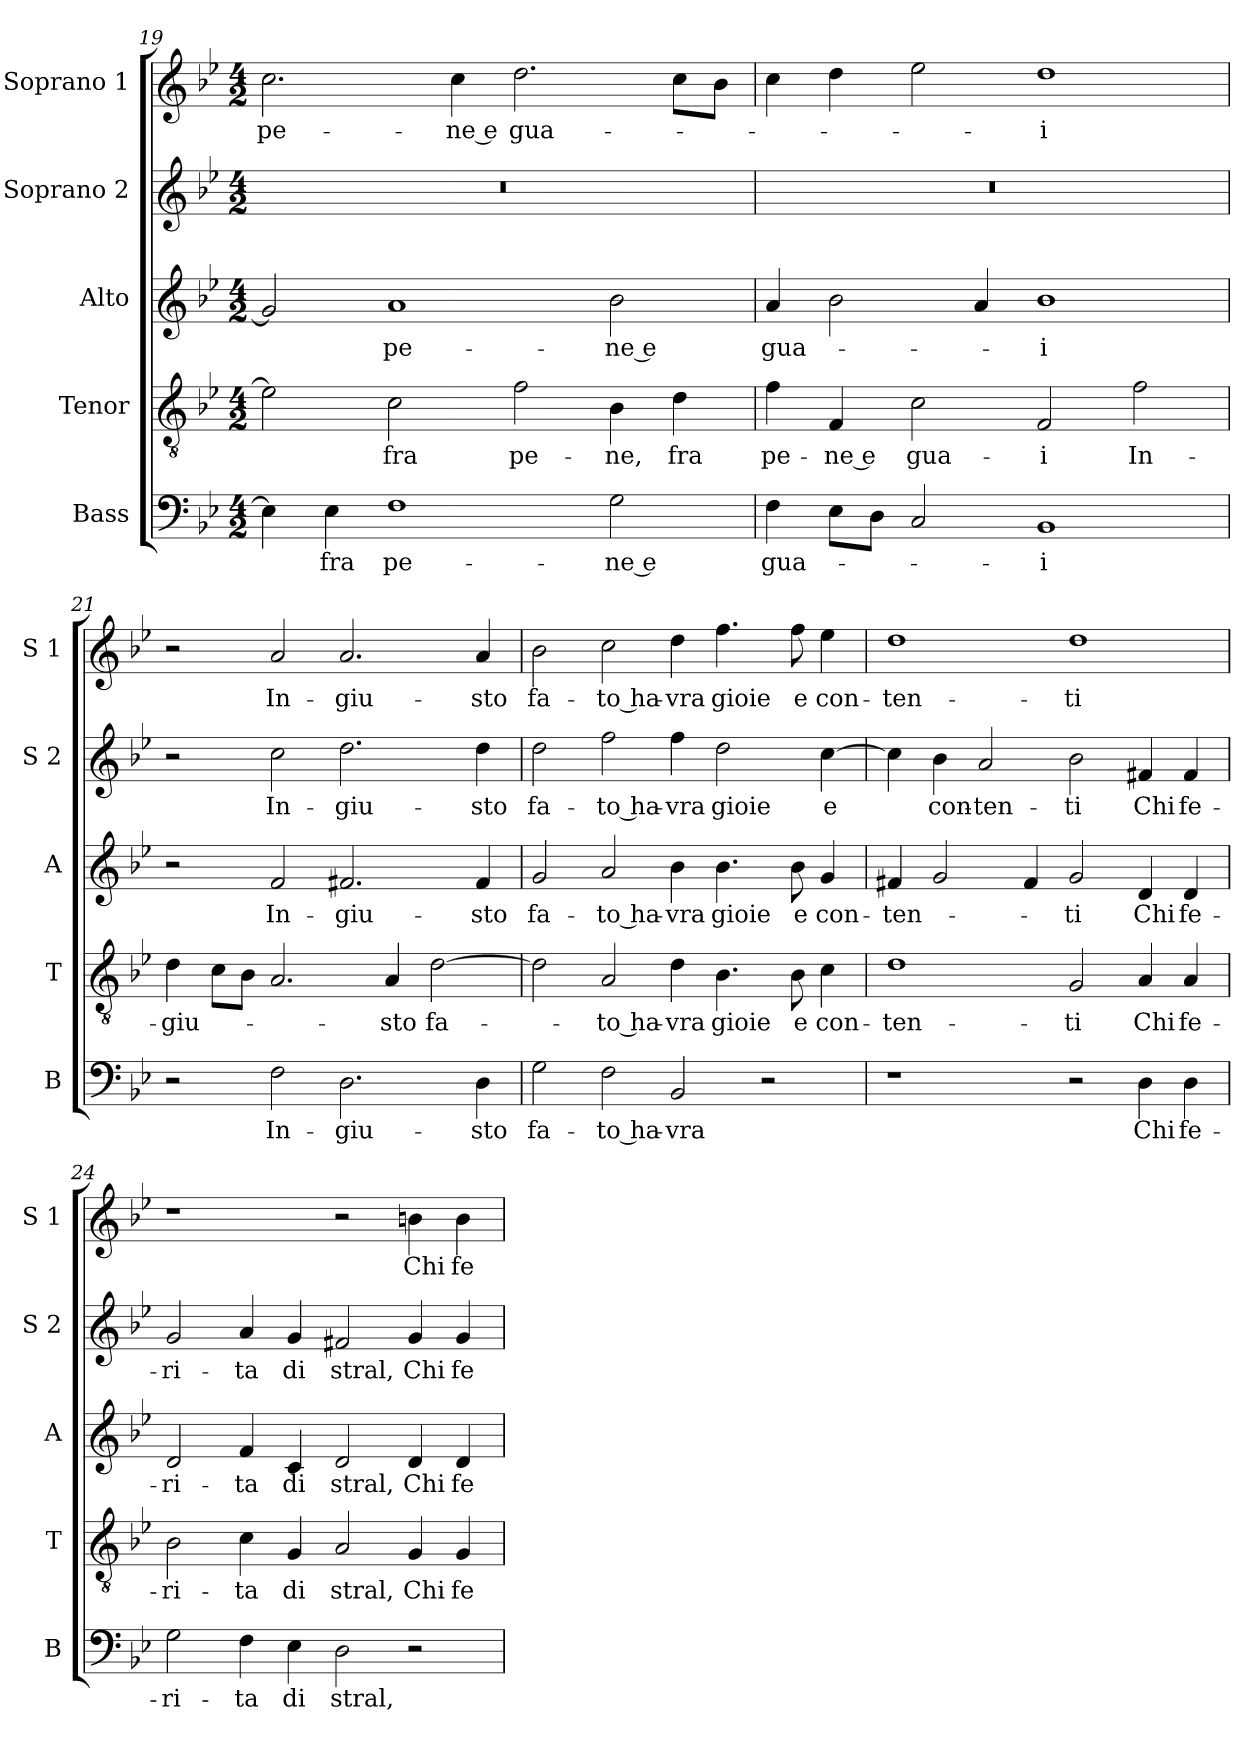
**kern	**text	**kern	**text	**kern	**text	**kern	**text	**kern	**text
*part5	*part5	*part4	*part4	*part3	*part3	*part2	*part2	*part1	*part1
*staff5	*staff5	*staff4	*staff4	*staff3	*staff3	*staff2	*staff2	*staff1	*staff1
*I"Bass	*	*I"Tenor	*	*I"Alto	*	*I"Soprano 2	*	*I"Soprano 1	*
*I'B	*	*I'T	*	*I'A	*	*I'S 2	*	*I'S 1	*
*clefF4	*	*clefGv2	*	*clefG2	*	*clefG2	*	*clefG2	*
*k[b-e-]	*	*k[b-e-]	*	*k[b-e-]	*	*k[b-e-]	*	*k[b-e-]	*
*B-:	*	*B-:	*	*B-:	*	*B-:	*	*B-:	*
*M4/2	*	*M4/2	*	*M4/2	*	*M4/2	*	*M4/2	*
=19	=19	=19	=19	=19	=19	=19	=19	=19	=19
!	!	!	!	!	!	!	!	!	!LO:LY:b
4E-\]	.	2e-\]	.	2g/]	.	0r	.	2.cc\	pe-
!	!LO:LY:b	!	!	!	!	!	!	!	!
4E-\	fra	.	.	.	.	.	.	.	.
!	!LO:LY:b	!	!	!	!	!	!	!	!
!	!	!	!LO:LY:b	!	!	!	!	!	!
!	!	!	!	!	!LO:LY:b	!	!	!	!
1F	pe-	2c\	fra	1a	pe-	.	.	.	.
!	!	!	!	!	!	!	!	!	!LO:LY:b
.	.	.	.	.	.	.	.	4cc\	-ne e
!	!	!	!LO:LY:b	!	!	!	!	!	!
!	!	!	!	!	!	!	!	!	!LO:LY:b
.	.	2f\	pe-	.	.	.	.	2.dd\	gua-
!	!LO:LY:b	!	!	!	!	!	!	!	!
!	!	!	!LO:LY:b	!	!	!	!	!	!
!	!	!	!	!	!LO:LY:b	!	!	!	!
2G\	-ne e	4B-\	-ne,	2b-\	-ne e	.	.	.	.
!	!	!	!LO:LY:b	!	!	!	!	!	!
.	.	4d\	fra	.	.	.	.	8cc\L	.
.	.	.	.	.	.	.	.	8b-\J	.
!!LO:PB:g=z
=20	=20	=20	=20	=20	=20	=20	=20	=20	=20
!	!LO:LY:b	!	!	!	!	!	!	!	!
!	!	!	!LO:LY:b	!	!	!	!	!	!
!	!	!	!	!	!LO:LY:b	!	!	!	!
4F\	gua-	4f\	pe-	4a/	gua-	0r	.	4cc\	.
!	!	!	!LO:LY:b	!	!	!	!	!	!
8E-\L	.	4F/	-ne e	2b-\	.	.	.	4dd\	.
8D\J	.	.	.	.	.	.	.	.	.
!	!	!	!LO:LY:b	!	!	!	!	!	!
2C/	.	2c\	gua-	.	.	.	.	2ee-\	.
.	.	.	.	4a/	.	.	.	.	.
!	!LO:LY:b	!	!	!	!	!	!	!	!
!	!	!	!LO:LY:b	!	!	!	!	!	!
!	!	!	!	!	!LO:LY:b	!	!	!	!
!	!	!	!	!	!	!	!	!	!LO:LY:b
1BB-	-i	2F/	-i	1b-	-i	.	.	1dd	-i
!	!	!	!LO:LY:b	!	!	!	!	!	!
.	.	2f\	In-	.	.	.	.	.	.
=21	=21	=21	=21	=21	=21	=21	=21	=21	=21
!	!	!	!LO:LY:b	!	!	!	!	!	!
2r	.	4d\	-giu-	2r	.	2r	.	2r	.
.	.	8c\L	.	.	.	.	.	.	.
.	.	8B-\J	.	.	.	.	.	.	.
!	!LO:LY:b	!	!	!	!	!	!	!	!
!	!	!	!	!	!LO:LY:b	!	!	!	!
!	!	!	!	!	!	!	!LO:LY:b	!	!
!	!	!	!	!	!	!	!	!	!LO:LY:b
2F\	In-	2.A/	.	2f/	In-	2cc\	In-	2a/	In-
!	!LO:LY:b	!	!	!	!	!	!	!	!
!	!	!	!	!	!LO:LY:b	!	!	!	!
!	!	!	!	!	!	!	!LO:LY:b	!	!
!	!	!	!	!	!	!	!	!	!LO:LY:b
2.D\	-giu-	.	.	2.f#X/	-giu-	2.dd\	-giu-	2.a/	-giu-
!	!	!	!LO:LY:b	!	!	!	!	!	!
.	.	4A/	-sto	.	.	.	.	.	.
!	!	!	!LO:LY:b	!	!	!	!	!	!
.	.	[2d\	fa-	.	.	.	.	.	.
!	!LO:LY:b	!	!	!	!	!	!	!	!
!	!	!	!	!	!LO:LY:b	!	!	!	!
!	!	!	!	!	!	!	!LO:LY:b	!	!
!	!	!	!	!	!	!	!	!	!LO:LY:b
4D\	-sto	.	.	4f#/	-sto	4dd\	-sto	4a/	-sto
=22	=22	=22	=22	=22	=22	=22	=22	=22	=22
!	!LO:LY:b	!	!	!	!	!	!	!	!
!	!	!	!	!	!LO:LY:b	!	!	!	!
!	!	!	!	!	!	!	!LO:LY:b	!	!
!	!	!	!	!	!	!	!	!	!LO:LY:b
2G\	fa-	2d\]	.	2g/	fa-	2dd\	fa-	2b-\	fa-
!	!LO:LY:b	!	!	!	!	!	!	!	!
!	!	!	!LO:LY:b	!	!	!	!	!	!
!	!	!	!	!	!LO:LY:b	!	!	!	!
!	!	!	!	!	!	!	!LO:LY:b	!	!
!	!	!	!	!	!	!	!	!	!LO:LY:b
2F\	-to ha-	2A/	-to ha-	2a/	-to ha-	2ff\	-to ha-	2cc\	-to ha-
!	!LO:LY:b	!	!	!	!	!	!	!	!
!	!	!	!LO:LY:b	!	!	!	!	!	!
!	!	!	!	!	!LO:LY:b	!	!	!	!
!	!	!	!	!	!	!	!LO:LY:b	!	!
!	!	!	!	!	!	!	!	!	!LO:LY:b
2BB-/	-vra	4d\	-vra	4b-\	-vra	4ff\	-vra	4dd\	-vra
!	!	!	!LO:LY:b	!	!	!	!	!	!
!	!	!	!	!	!LO:LY:b	!	!	!	!
!	!	!	!	!	!	!	!LO:LY:b	!	!
!	!	!	!	!	!	!	!	!	!LO:LY:b
.	.	4.B-\	gioie	4.b-\	gioie	2dd\	gioie	4.ff\	gioie
2r	.	.	.	.	.	.	.	.	.
!	!	!	!LO:LY:b	!	!	!	!	!	!
!	!	!	!	!	!LO:LY:b	!	!	!	!
!	!	!	!	!	!	!	!	!	!LO:LY:b
.	.	8B-\	e	8b-\	e	.	.	8ff\	e
!	!	!	!LO:LY:b	!	!	!	!	!	!
!	!	!	!	!	!LO:LY:b	!	!	!	!
!	!	!	!	!	!	!	!LO:LY:b	!	!
!	!	!	!	!	!	!	!	!	!LO:LY:b
.	.	4c\	con-	4g/	con-	[4cc\	e	4ee-\	con-
!!LO:LB:g=z
=23	=23	=23	=23	=23	=23	=23	=23	=23	=23
!	!	!	!LO:LY:b	!	!	!	!	!	!
!	!	!	!	!	!LO:LY:b	!	!	!	!
!	!	!	!	!	!	!	!	!	!LO:LY:b
1r	.	1d	-ten-	4f#X/	-ten-	4cc\]	.	1dd	-ten-
!	!	!	!	!	!	!	!LO:LY:b	!	!
.	.	.	.	2g/	.	4b-\	con-	.	.
!	!	!	!	!	!	!	!LO:LY:b	!	!
.	.	.	.	.	.	2a/	-ten-	.	.
.	.	.	.	4f#/	.	.	.	.	.
!	!	!	!LO:LY:b	!	!	!	!	!	!
!	!	!	!	!	!LO:LY:b	!	!	!	!
!	!	!	!	!	!	!	!LO:LY:b	!	!
!	!	!	!	!	!	!	!	!	!LO:LY:b
2r	.	2G/	-ti	2g/	-ti	2b-\	-ti	1dd	-ti
!	!LO:LY:b	!	!	!	!	!	!	!	!
!	!	!	!LO:LY:b	!	!	!	!	!	!
!	!	!	!	!	!LO:LY:b	!	!	!	!
!	!	!	!	!	!	!	!LO:LY:b	!	!
4D\	Chi	4A/	Chi	4d/	Chi	4f#X/	Chi	.	.
!	!LO:LY:b	!	!	!	!	!	!	!	!
!	!	!	!LO:LY:b	!	!	!	!	!	!
!	!	!	!	!	!LO:LY:b	!	!	!	!
!	!	!	!	!	!	!	!LO:LY:b	!	!
4D\	fe-	4A/	fe-	4d/	fe-	4f#/	fe-	.	.
=24	=24	=24	=24	=24	=24	=24	=24	=24	=24
!	!LO:LY:b	!	!	!	!	!	!	!	!
!	!	!	!LO:LY:b	!	!	!	!	!	!
!	!	!	!	!	!LO:LY:b	!	!	!	!
!	!	!	!	!	!	!	!LO:LY:b	!	!
2G\	-ri-	2B-\	-ri-	2d/	-ri-	2g/	-ri-	1r	.
!	!LO:LY:b	!	!	!	!	!	!	!	!
!	!	!	!LO:LY:b	!	!	!	!	!	!
!	!	!	!	!	!LO:LY:b	!	!	!	!
!	!	!	!	!	!	!	!LO:LY:b	!	!
4F\	-ta	4c\	-ta	4f/	-ta	4a/	-ta	.	.
!	!LO:LY:b	!	!	!	!	!	!	!	!
!	!	!	!LO:LY:b	!	!	!	!	!	!
!	!	!	!	!	!LO:LY:b	!	!	!	!
!	!	!	!	!	!	!	!LO:LY:b	!	!
4E-\	di	4G/	di	4c/	di	4g/	di	.	.
!	!LO:LY:b	!	!	!	!	!	!	!	!
!	!	!	!LO:LY:b	!	!	!	!	!	!
!	!	!	!	!	!LO:LY:b	!	!	!	!
!	!	!	!	!	!	!	!LO:LY:b	!	!
2D\	stral,	2A/	stral,	2d/	stral,	2f#X/	stral,	2r	.
!	!	!	!LO:LY:b	!	!	!	!	!	!
!	!	!	!	!	!LO:LY:b	!	!	!	!
!	!	!	!	!	!	!	!LO:LY:b	!	!
!	!	!	!	!	!	!	!	!	!LO:LY:b
2r	.	4G/	Chi	4d/	Chi	4g/	Chi	4bn\	Chi
!	!	!	!LO:LY:b	!	!	!	!	!	!
!	!	!	!	!	!LO:LY:b	!	!	!	!
!	!	!	!	!	!	!	!LO:LY:b	!	!
!	!	!	!	!	!	!	!	!	!LO:LY:b
.	.	4G/	fe-	4d/	fe-	4g/	fe-	4b\	fe-
=	=	=	=	=	=	=	=	=	=
*-	*-	*-	*-	*-	*-	*-	*-	*-	*-
